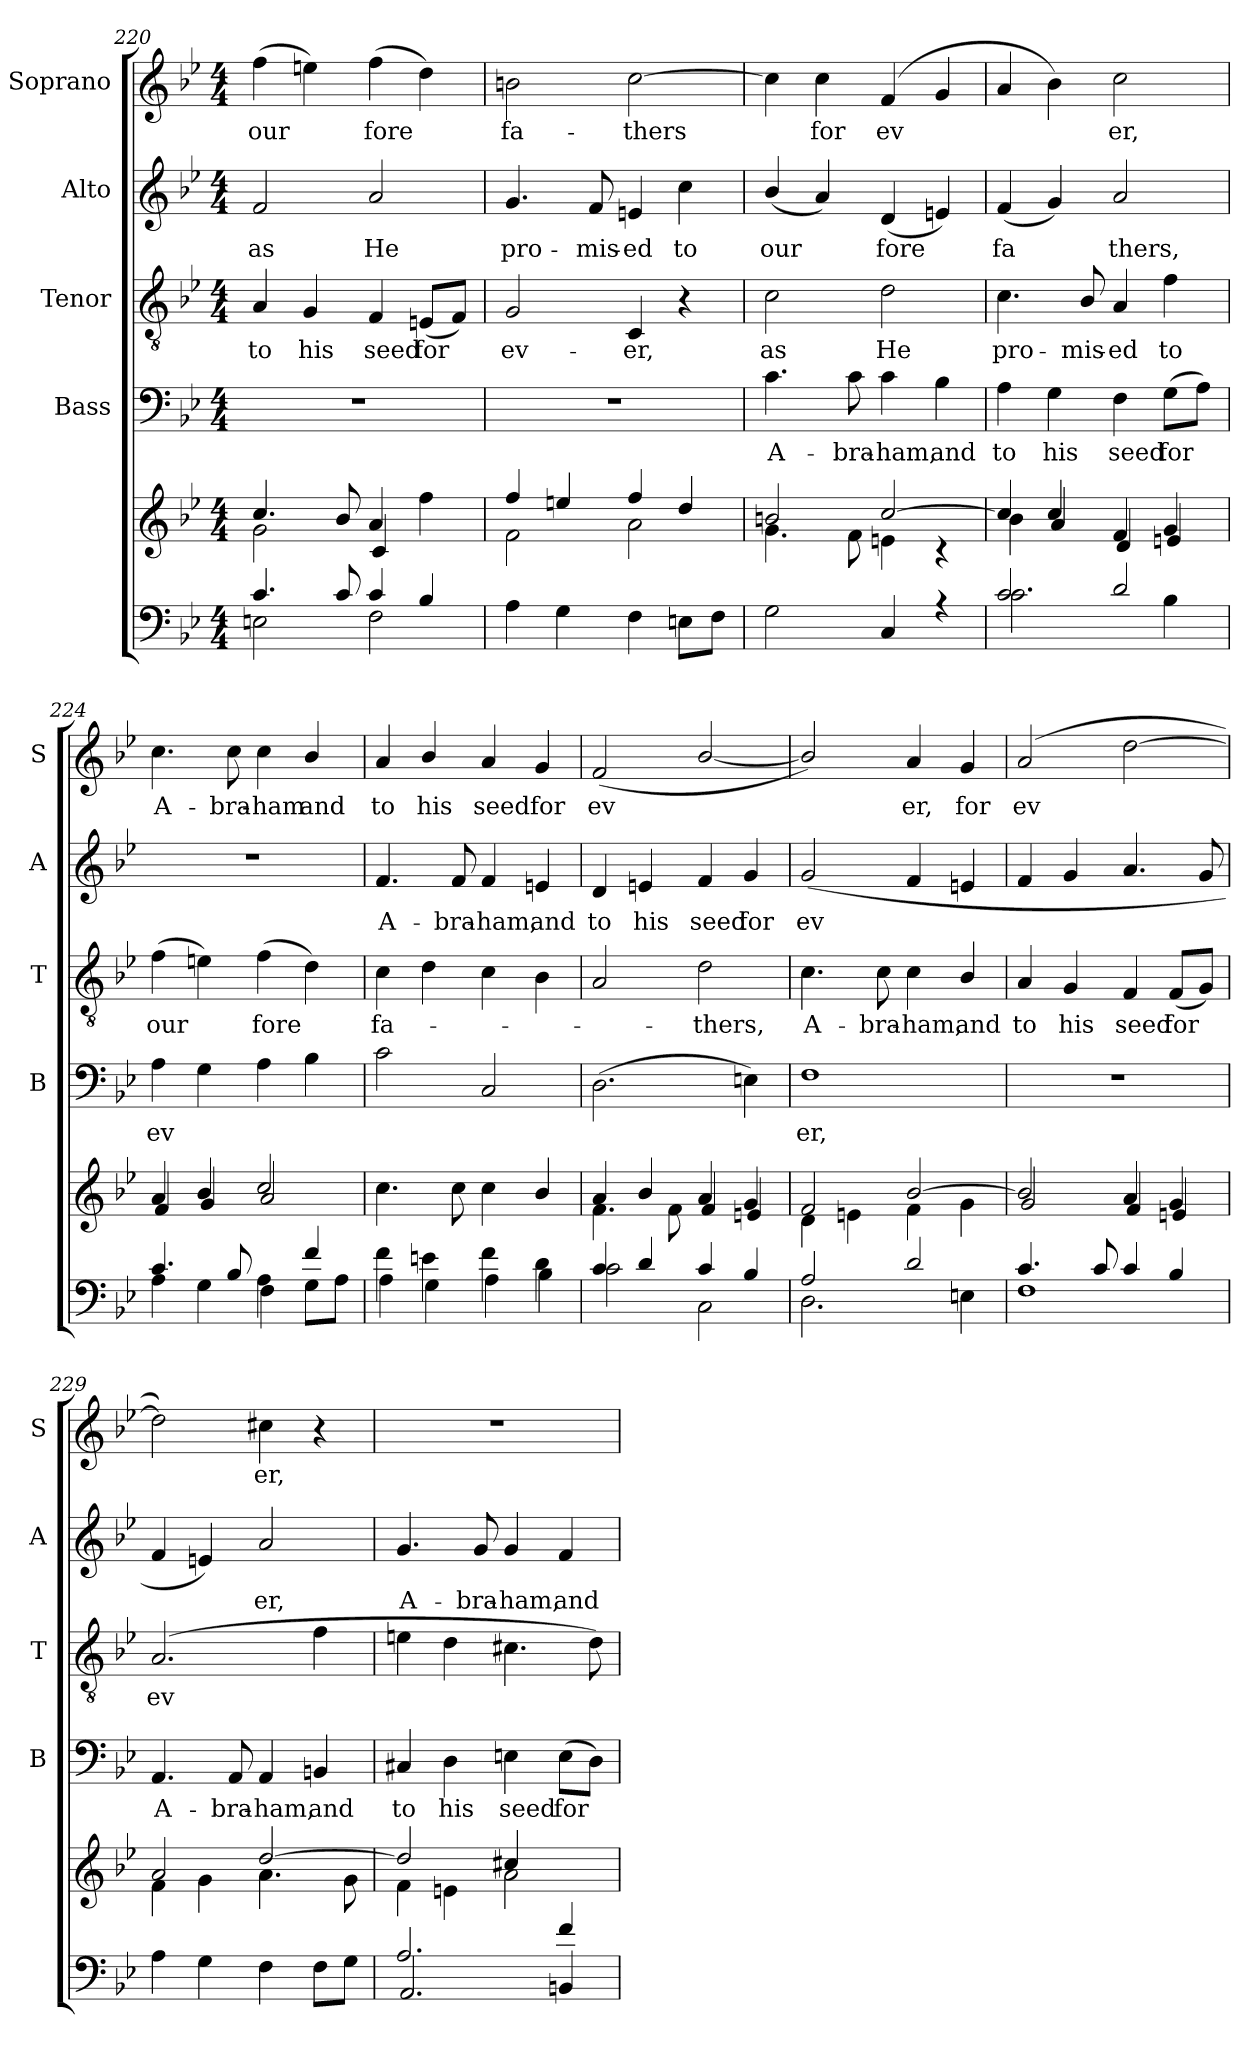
**kern	**kern	**kern	**text	**kern	**text	**kern	**text	**kern	**text
*part6	*part5	*part4	*part4	*part3	*part3	*part2	*part2	*part1	*part1
*staff6	*staff5	*staff4	*staff4	*staff3	*staff3	*staff2	*staff2	*staff1	*staff1
*	*	*I"Bass	*	*I"Tenor	*	*I"Alto	*	*I"Soprano	*
*	*	*I'B	*	*I'T	*	*I'A	*	*I'S	*
!!LO:LB:g=z
*clefF4	*clefG2	*clefF4	*	*clefGv2	*	*clefG2	*	*clefG2	*
*k[b-e-]	*k[b-e-]	*k[b-e-]	*	*k[b-e-]	*	*k[b-e-]	*	*k[b-e-]	*
*B-:	*B-:	*B-:	*	*B-:	*	*B-:	*	*B-:	*
*M4/4	*M4/4	*M4/4	*	*M4/4	*	*M4/4	*	*M4/4	*
=220	=220	=220	=220	=220	=220	=220	=220	=220	=220
*^	*^	*	*	*	*	*	*	*	*
!	!	!	!	!	!	!	!LO:LY:b	!	!LO:LY:b	!	!LO:LY:b
4.c/	2En\	4.cc/	2g\	1r	.	4A/	to	2f/	as	(>4ff\	our
!	!	!	!	!	!	!	!LO:LY:b	!	!	!	!
.	.	.	.	.	.	4G/	his	.	.	4een\)	.
8c/	.	8b-/	.	.	.	.	.	.	.	.	.
!	!	!	!	!	!	!	!LO:LY:b	!	!LO:LY:b	!	!LO:LY:b
4c/	2F\	4a/	4c/	.	.	4F/	seed	2a/	He	(>4ff\	fore­
!	!	!	!	!	!	!	!LO:LY:b	!	!	!	!
4B-/	.	4ff\	4ryy	.	.	(<8En/L	for	.	.	4dd\)	.
.	.	.	.	.	.	8F/J)	.	.	.	.	.
=221	=221	=221	=221	=221	=221	=221	=221	=221	=221	=221	=221
!	!	!	!	!	!	!	!LO:LY:b	!	!LO:LY:b	!	!LO:LY:b
4A\	1ryy	4ff/	2f\	1r	.	2G/	ev-	4.g/	pro-	2bn\	fa-
4G\	.	4een/	.	.	.	.	.	.	.	.	.
!	!	!	!	!	!	!	!	!	!LO:LY:b	!	!
.	.	.	.	.	.	.	.	8f/	-mis-	.	.
!	!	!	!	!	!	!	!LO:LY:b	!	!LO:LY:b	!	!LO:LY:b
4F\	.	4ff/	2a\	.	.	4C/	-er,	4en/	-ed	[2cc\	-thers
!	!	!	!	!	!	!	!	!	!LO:LY:b	!	!
8En\L	.	4dd/	.	.	.	4r	.	4cc\	to	.	.
8F\J	.	.	.	.	.	.	.	.	.	.	.
=222	=222	=222	=222	=222	=222	=222	=222	=222	=222	=222	=222
!	!	!	!	!	!LO:LY:b	!	!LO:LY:b	!	!LO:LY:b	!	!
2G\	1ryy	2bn/	4.g\	4.c\	A-	2c\	as	(<4b-/	our	4cc\]	.
!	!	!	!	!	!	!	!	!	!	!	!LO:LY:b
.	.	.	.	.	.	.	.	4a/)	.	4cc\	for
!	!	!	!	!	!LO:LY:b	!	!	!	!	!	!
.	.	.	8f\	8c\	-bra-	.	.	.	.	.	.
!	!	!	!	!	!LO:LY:b	!	!LO:LY:b	!	!LO:LY:b	!	!LO:LY:b
4C/	.	[>2cc/	4en\	4c\	-ham,	2d\	He	(<4d/	fore­	(<4f/	ev­
!	!	!	!	!	!LO:LY:b	!	!	!	!	!	!
4r	.	.	4rc	4B-\	and	.	.	4en/)	.	4g/	.
=223	=223	=223	=223	=223	=223	=223	=223	=223	=223	=223	=223
!	!	!	!	!	!LO:LY:b	!	!LO:LY:b	!	!LO:LY:b	!	!
2c/	2.c\	4cc/]	4b-\	4A\	to	4.c\	pro-	(<4f/	fa­	4a/	.
!	!	!	!	!	!LO:LY:b	!	!	!	!	!	!
.	.	4cc/	4a/	4G\	his	.	.	4g/)	.	4b-\)	.
!	!	!	!	!	!	!	!LO:LY:b	!	!	!	!
.	.	.	.	.	.	8B-/	-mis-	.	.	.	.
!	!	!	!	!	!LO:LY:b	!	!LO:LY:b	!	!LO:LY:b	!	!LO:LY:b
2d/	.	4f/	4d/	4F\	seed	4A/	-ed	2a/	thers,	2cc\	er,
!	!	!	!	!	!LO:LY:b	!	!LO:LY:b	!	!	!	!
.	4B-\	4g/	4en/	(>8G\L	for	4f\	to	.	.	.	.
.	.	.	.	8A\J)	.	.	.	.	.	.	.
=224	=224	=224	=224	=224	=224	=224	=224	=224	=224	=224	=224
!	!	!	!	!	!LO:LY:b	!	!LO:LY:b	!	!	!	!LO:LY:b
4.c/	4A\	4a/	4f/	4A\	ev­	(>4f\	our	1r	.	4.cc\	A-
.	4G\	4b-/	4g/	4G\	.	4en\)	.	.	.	.	.
!	!	!	!	!	!	!	!	!	!	!	!LO:LY:b
8B-/	.	.	.	.	.	.	.	.	.	8cc\	-bra-
!	!	!	!	!	!	!	!LO:LY:b	!	!	!	!LO:LY:b
4A\	4F\	2cc/	2a/	4A\	.	(>4f\	fore­	.	.	4cc\	-ham
!	!	!	!	!	!	!	!	!	!	!	!LO:LY:b
4f/	8G\L	.	.	4B-\	.	4d\)	.	.	.	4b-/	and
.	8A\J	.	.	.	.	.	.	.	.	.	.
=225	=225	=225	=225	=225	=225	=225	=225	=225	=225	=225	=225
!	!	!	!	!	!	!	!LO:LY:b	!	!LO:LY:b	!	!LO:LY:b
4f\	4A\	4.cc\	1ryy	2c\	.	4c\	fa-	4.f/	A-	4a/	to
!	!	!	!	!	!	!	!	!	!	!	!LO:LY:b
4en\	4G\	.	.	.	.	4d\	.	.	.	4b-/	his
!	!	!	!	!	!	!	!	!	!LO:LY:b	!	!
.	.	8cc\	.	.	.	.	.	8f/	-bra-	.	.
!	!	!	!	!	!	!	!	!	!LO:LY:b	!	!LO:LY:b
4f\	4A\	4cc\	.	2C/	.	4c\	.	4f/	-ham,	4a/	seed
!	!	!	!	!	!	!	!	!	!LO:LY:b	!	!LO:LY:b
4d\	4B-\	4b-/	.	.	.	4B-\	.	4en/	and	4g/	for
!!LO:LB:g=z
=226	=226	=226	=226	=226	=226	=226	=226	=226	=226	=226	=226
!	!	!	!	!	!	!	!	!	!LO:LY:b	!	!LO:LY:b
4c/	2c\	4a/	4.f\	(>2.D\	.	2A/	.	4d/	to	(<2f/	ev­
!	!	!	!	!	!	!	!	!	!LO:LY:b	!	!
4d/	.	4b-/	.	.	.	.	.	4en/	his	.	.
.	.	.	8f\	.	.	.	.	.	.	.	.
!	!	!	!	!	!	!	!LO:LY:b	!	!LO:LY:b	!	!
4c/	2C\	4a/	4f/	.	.	2d\	-thers,	4f/	seed	[2b-/	.
!	!	!	!	!	!	!	!	!	!LO:LY:b	!	!
4B-/	.	4g/	4en/	4En\)	.	.	.	4g/	for	.	.
=227	=227	=227	=227	=227	=227	=227	=227	=227	=227	=227	=227
!	!	!	!	!	!LO:LY:b	!	!LO:LY:b	!	!LO:LY:b	!	!
2A/	2.D\	2f/	4d\	1F	er,	4.c\	A-	(<2g/	ev­	2b-/])	.
.	.	.	4en\	.	.	.	.	.	.	.	.
!	!	!	!	!	!	!	!LO:LY:b	!	!	!	!
.	.	.	.	.	.	8c\	-bra-	.	.	.	.
!	!	!	!	!	!	!	!LO:LY:b	!	!	!	!LO:LY:b
2d/	.	[>2b-/	4f\	.	.	4c\	-ham,	4f/	.	4a/	er,
!	!	!	!	!	!	!	!LO:LY:b	!	!	!	!LO:LY:b
.	4En\	.	4g\	.	.	4B-/	and	4en/	.	4g/	for
=228	=228	=228	=228	=228	=228	=228	=228	=228	=228	=228	=228
!	!	!	!	!	!	!	!LO:LY:b	!	!	!	!LO:LY:b
4.c/	1F	2b-/]	2g/	1r	.	4A/	to	4f/	.	(>2a/	ev­
!	!	!	!	!	!	!	!LO:LY:b	!	!	!	!
.	.	.	.	.	.	4G/	his	4g/	.	.	.
8c/	.	.	.	.	.	.	.	.	.	.	.
!	!	!	!	!	!	!	!LO:LY:b	!	!	!	!
4c/	.	4a/	4f/	.	.	4F/	seed	4.a/	.	[2dd\	.
!	!	!	!	!	!	!	!LO:LY:b	!	!	!	!
4B-/	.	4g/	4en/	.	.	(<8F/L	for	.	.	.	.
.	.	.	.	.	.	8G/J)	.	8g/	.	.	.
=229	=229	=229	=229	=229	=229	=229	=229	=229	=229	=229	=229
!	!	!	!	!	!LO:LY:b	!	!LO:LY:b	!	!	!	!
4A\	1ryy	2a/	4f\	4.AA/	A-	(>2.A/	ev­	4f/	.	2dd\])	.
4G\	.	.	4g\	.	.	.	.	4en/)	.	.	.
!	!	!	!	!	!LO:LY:b	!	!	!	!	!	!
.	.	.	.	8AA/	-bra-	.	.	.	.	.	.
!	!	!	!	!	!LO:LY:b	!	!	!	!LO:LY:b	!	!LO:LY:b
4F\	.	[>2dd/	4.a\	4AA/	-ham,	.	.	2a/	er,	4cc#X\	er,
!	!	!	!	!	!LO:LY:b	!	!	!	!	!	!
8F\L	.	.	.	4BBn/	and	4f\	.	.	.	4r	.
8G\J	.	.	8g\	.	.	.	.	.	.	.	.
=230	=230	=230	=230	=230	=230	=230	=230	=230	=230	=230	=230
!	!	!	!	!	!LO:LY:b	!	!	!	!LO:LY:b	!	!
2.A/	2.AA/	2dd/]	4f\	4C#X/	to	4en\	.	4.g/	A-	1r	.
!	!	!	!	!	!LO:LY:b	!	!	!	!	!	!
.	.	.	4en\	4D\	his	4d\	.	.	.	.	.
!	!	!	!	!	!	!	!	!	!LO:LY:b	!	!
.	.	.	.	.	.	.	.	8g/	-bra-	.	.
!	!	!	!	!	!LO:LY:b	!	!	!	!LO:LY:b	!	!
.	.	4cc#X/	2a\	4En\	seed	4.c#X\	.	4g/	-ham,	.	.
!	!	!	!	!	!LO:LY:b	!	!	!	!LO:LY:b	!	!
4f/	4BBn/	4ryy	.	(>8E\L	for	.	.	4f/	and	.	.
.	.	.	.	8D\J)	.	8d\)	.	.	.	.	.
*v	*v	*	*	*	*	*	*	*	*	*	*
*	*v	*v	*	*	*	*	*	*	*	*
=	=	=	=	=	=	=	=	=	=
*-	*-	*-	*-	*-	*-	*-	*-	*-	*-
